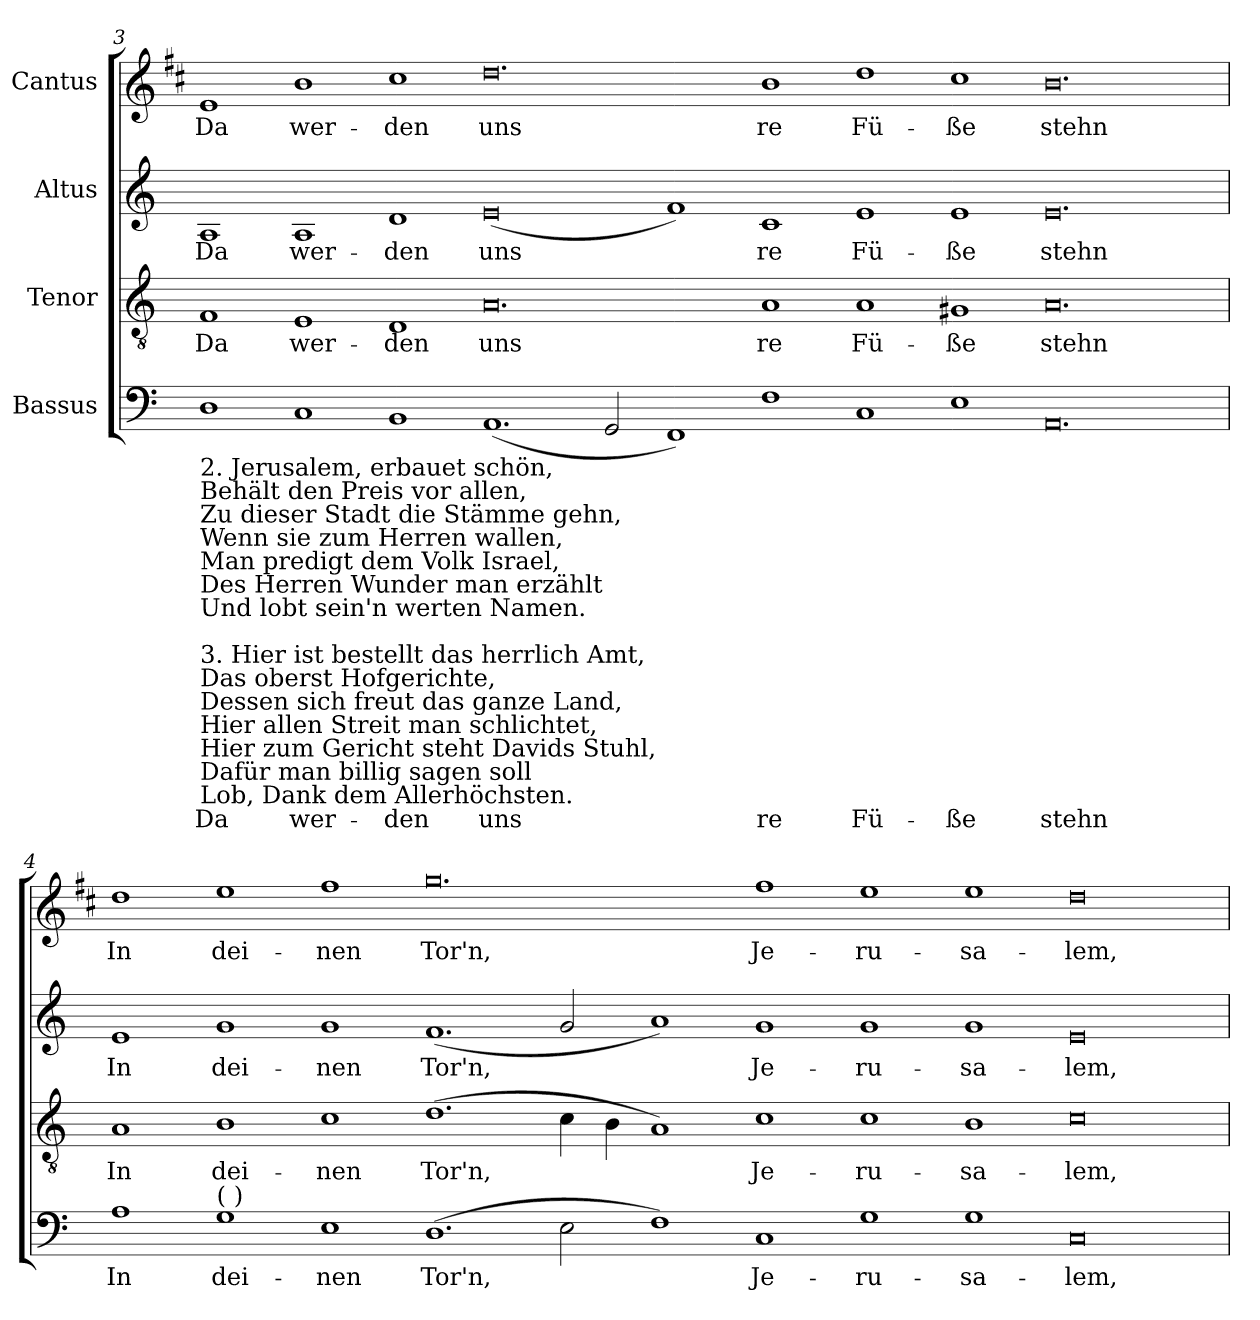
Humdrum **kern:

**kern	**text	**kern	**text	**kern	**text	**kern	**text
*part4	*part4	*part3	*part3	*part2	*part2	*part1	*part1
*staff4	*staff4	*staff3	*staff3	*staff2	*staff2	*staff1	*staff1
*I"Bassus	*	*I"Tenor	*	*I"Altus	*	*I"Cantus	*
!!LO:LB:g=z
*clefF4	*	*clefGv2	*	*clefG2	*	*clefG2	*
*	*	*	*	*	*	*ITrd1c2	*
*k[]	*	*k[]	*	*k[]	*	*k[]	*
*C:	*	*C:	*	*C:	*	*C:	*
=3	=3	=3	=3	=3	=3	=3	=3
!LO:TX:b:t=2. Jerusalem, erbauet schön,\nBehält den Preis vor allen,\nZu dieser Stadt die Stämme gehn,\nWenn sie zum Herren wallen,\nMan predigt dem Volk Israel,\nDes Herren Wunder man erzählt\nUnd lobt sein'n werten Namen.\n\n3. Hier ist bestellt das herrlich Amt,\nDas oberst Hofgerichte,\nDessen sich freut das ganze Land,\nHier allen Streit man schlichtet,\nHier zum Gericht steht Davids Stuhl,\nDafür man billig sagen soll\nLob, Dank dem Allerhöchsten.	!	!	!	!	!	!	!
!	!LO:LY:b	!	!LO:LY:b	!	!LO:LY:b	!	!LO:LY:b
1D	Da	1F	Da	1A	Da	1d	Da
!	!LO:LY:b	!	!LO:LY:b	!	!LO:LY:b	!	!LO:LY:b
1C	wer-	1E	wer-	1A	wer-	1a	wer-
!	!LO:LY:b	!	!LO:LY:b	!	!LO:LY:b	!	!LO:LY:b
1BB	-den	1D	-den	1d	-den	1b	-den
!	!LO:LY:b	!	!LO:LY:b	!	!LO:LY:b	!	!LO:LY:b
(<1.AA	uns	0.A	uns	(<0e	uns	0.cc	uns
2GG	.	.	.	.	.	.	.
1FF)	.	.	.	1f)	.	.	.
!	!LO:LY:b	!	!LO:LY:b	!	!LO:LY:b	!	!LO:LY:b
1F	re	1A	re	1c	re	1a	re
!	!LO:LY:b	!	!LO:LY:b	!	!LO:LY:b	!	!LO:LY:b
1C	Fü-	1A	Fü-	1e	Fü-	1cc	Fü-
!	!LO:LY:b	!	!LO:LY:b	!	!LO:LY:b	!	!LO:LY:b
1E	-ße	1G#X	-ße	1e	-ße	1b	-ße
!	!LO:LY:b	!	!LO:LY:b	!	!LO:LY:b	!	!LO:LY:b
0.AA	stehn	0.A	stehn	0.e	stehn	0.a	stehn
=4	=4	=4	=4	=4	=4	=4	=4
!	!LO:LY:b	!	!LO:LY:b	!	!LO:LY:b	!	!LO:LY:b
1A	In	1A	In	1e	In	1cc	In
!LO:TX:a:t=(  )	!	!	!	!	!	!	!
!	!LO:LY:b	!	!LO:LY:b	!	!LO:LY:b	!	!LO:LY:b
1G	dei-	1B	dei-	1g	dei-	1dd	dei-
!	!LO:LY:b	!	!LO:LY:b	!	!LO:LY:b	!	!LO:LY:b
1E	-nen	1c	-nen	1g	-nen	1ee	-nen
!	!LO:LY:b	!	!LO:LY:b	!	!LO:LY:b	!	!LO:LY:b
(>1.D	Tor'n,	(>1.d	Tor'n,	(<1.f	Tor'n,	0.ff	Tor'n,
2E	.	4c	.	2g	.	.	.
.	.	4B	.	.	.	.	.
1F)	.	1A)	.	1a)	.	.	.
!	!LO:LY:b	!	!LO:LY:b	!	!LO:LY:b	!	!LO:LY:b
1C	Je-	1c	Je-	1g	Je-	1ee	Je-
!	!LO:LY:b	!	!LO:LY:b	!	!LO:LY:b	!	!LO:LY:b
1G	-ru-	1c	-ru-	1g	-ru-	1dd	-ru-
!	!LO:LY:b	!	!LO:LY:b	!	!LO:LY:b	!	!LO:LY:b
1G	-sa-	1B	-sa-	1g	-sa-	1dd	-sa-
!	!LO:LY:b	!	!LO:LY:b	!	!LO:LY:b	!	!LO:LY:b
0C	-lem,	0c	-lem,	0e	-lem,	0cc	-lem,
=	=	=	=	=	=	=	=
*-	*-	*-	*-	*-	*-	*-	*-
